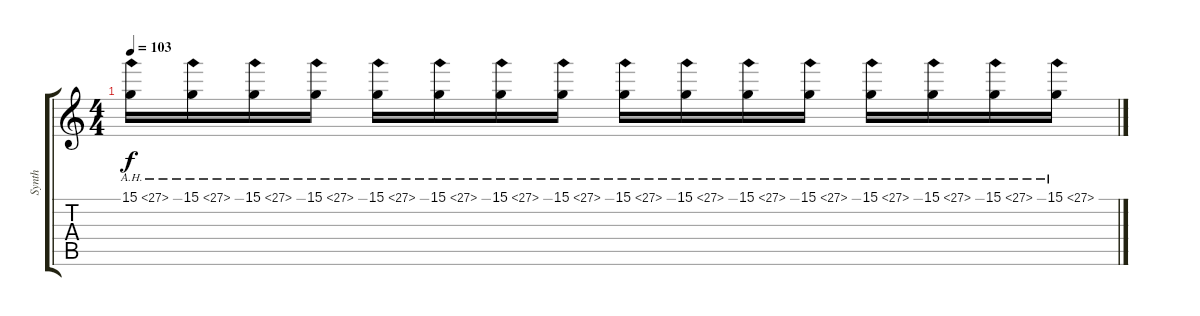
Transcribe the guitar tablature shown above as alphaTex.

\track ("Synth" "Synth") {instrument pad3polysynth}
\staff {score tabs}
\tuning (E4 B3 G3 D3 A2 E2) {hide}
\ts (4 4)
\tempo 103
\clef g2
\ks c
15.1{ah 12}.16{dy f} 15.1{ah 12}.16 15.1{ah 12}.16 15.1{ah 12}.16 15.1{ah 12}.16 15.1{ah 12}.16 15.1{ah 12}.16 15.1{ah 12}.16 15.1{ah 12}.16 15.1{ah 12}.16 15.1{ah 12}.16 15.1{ah 12}.16 15.1{ah 12}.16 15.1{ah 12}.16 15.1{ah 12}.16 15.1{ah 12}.16
